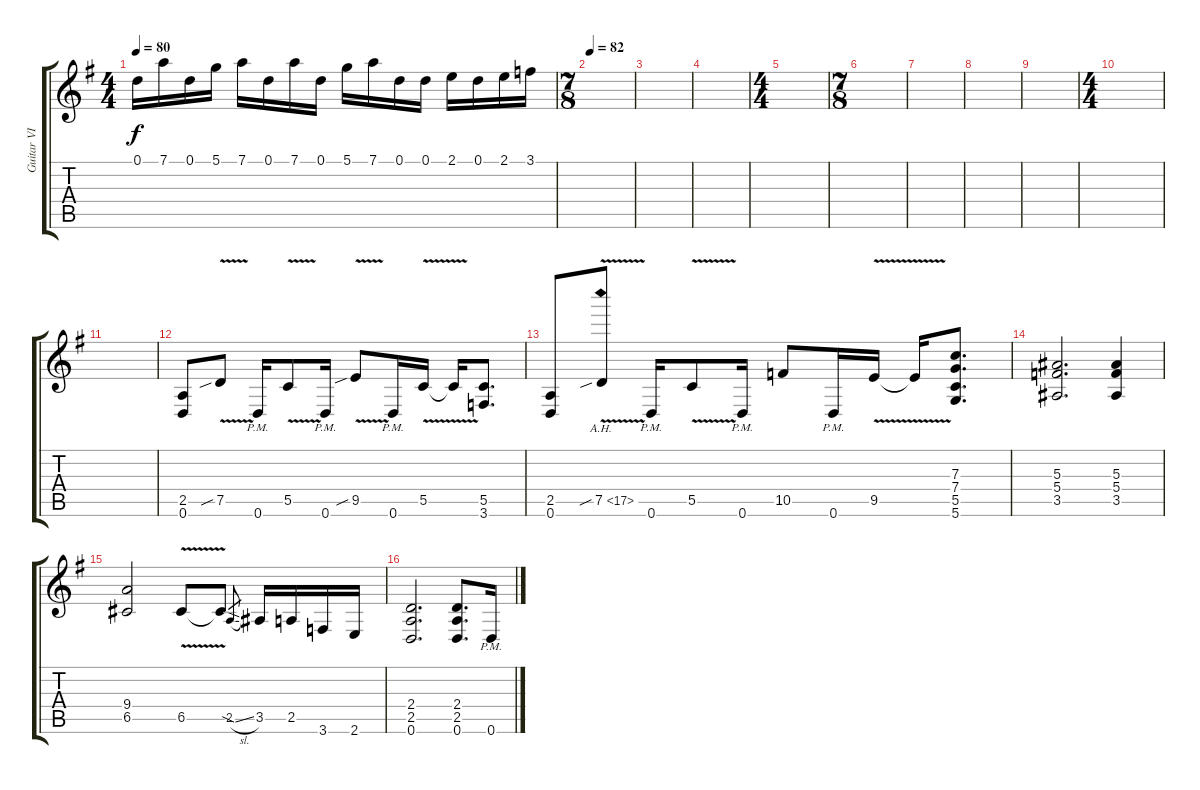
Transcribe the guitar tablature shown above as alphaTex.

\track ("Guitar VI (Tune down 1 step)" "Guitar VI ") {instrument distortionguitar}
\staff {score tabs}
\tuning (D4 A3 F3 C3 G2 D2) {hide}
\ts (4 4)
\tempo 80
\clef g2
\ks g
0.1.16{dy f} 7.1.16 0.1.16 5.1.16 7.1.16 0.1.16 7.1.16 0.1.16 5.1.16 7.1.16 0.1.16 0.1.16 2.1.16 0.1.16 2.1.16 3.1.16 |
\ts (7 8)
\tempo 82
|
|
|
\ts (4 4)
|
\ts (7 8)
|
|
|
|
\ts (4 4)
|
|
(2.5 0.6).8{volume 13} 7.5{v sib}.8 0.6{pm}.16 5.5{v}.8 0.6{pm}.16 9.5{v sib}.8 0.6{pm}.16 5.5{v}.16 5.5{t}.16 (5.5 3.6).8{d} |
(2.5 0.6).8 7.5{ah 10 v sib}.8 0.6{pm}.16 5.5{v}.8 0.6{pm}.16 10.5.8 0.6{pm}.16 9.5{v}.16 9.5{t}.16 (7.3 7.4 5.5 5.6).8{d} |
(5.3 5.4 3.5).2{d} (5.3 5.4 3.5).4 |
(9.4 6.5).2 6.5{v}.8 6.5{v sod t}.8 2.5{sl}.8{gr} 3.5.16 2.5.16 3.6.16 2.6.16 |
(2.4 2.5 0.6).2{d} (2.4 2.5 0.6).8{d} 0.6{pm}.16
